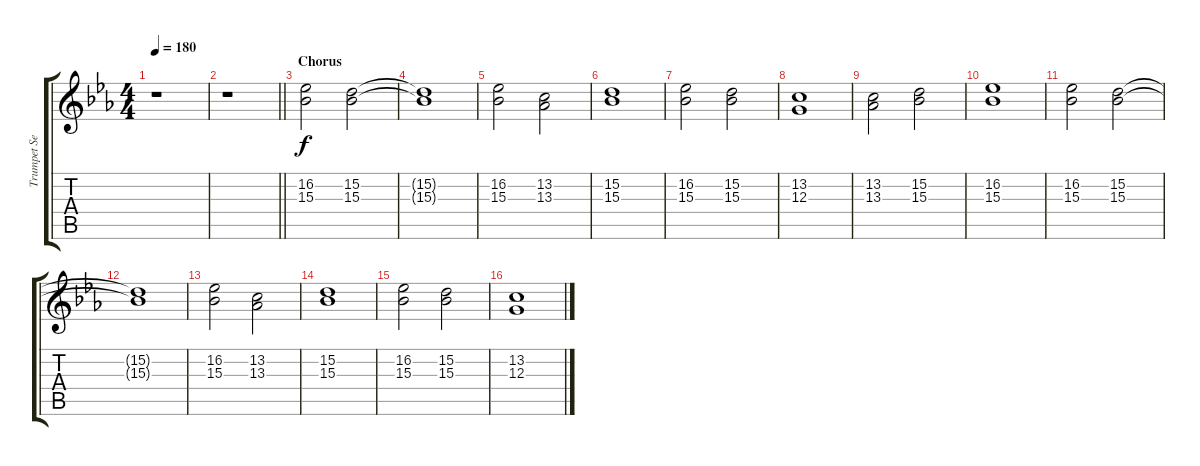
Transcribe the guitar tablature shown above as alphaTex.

\track ("Trumpet Section" "Trumpet Se") {instrument trumpet}
\staff {score tabs}
\tuning (E4 B3 G3 D3 A2 E2) {hide}
\ts (4 4)
\tempo 180
\clef g2
\ks eb
r.1{dy f} |
\barLineRight lightlight
r.1 |
\section ("" "Chorus")
(16.2 15.3).2{volume 11} (15.2 15.3).2 |
(15.2{t} 15.3{t}).1 |
(16.2 15.3).2 (13.2 13.3).2 |
(15.2 15.3).1 |
(16.2 15.3).2 (15.2 15.3).2 |
(13.2 12.3).1 |
(13.2 13.3).2 (15.2 15.3).2 |
(16.2 15.3).1 |
(16.2 15.3).2 (15.2 15.3).2 |
(15.2{t} 15.3{t}).1 |
(16.2 15.3).2 (13.2 13.3).2 |
(15.2 15.3).1 |
(16.2 15.3).2 (15.2 15.3).2 |
(13.2 12.3).1
